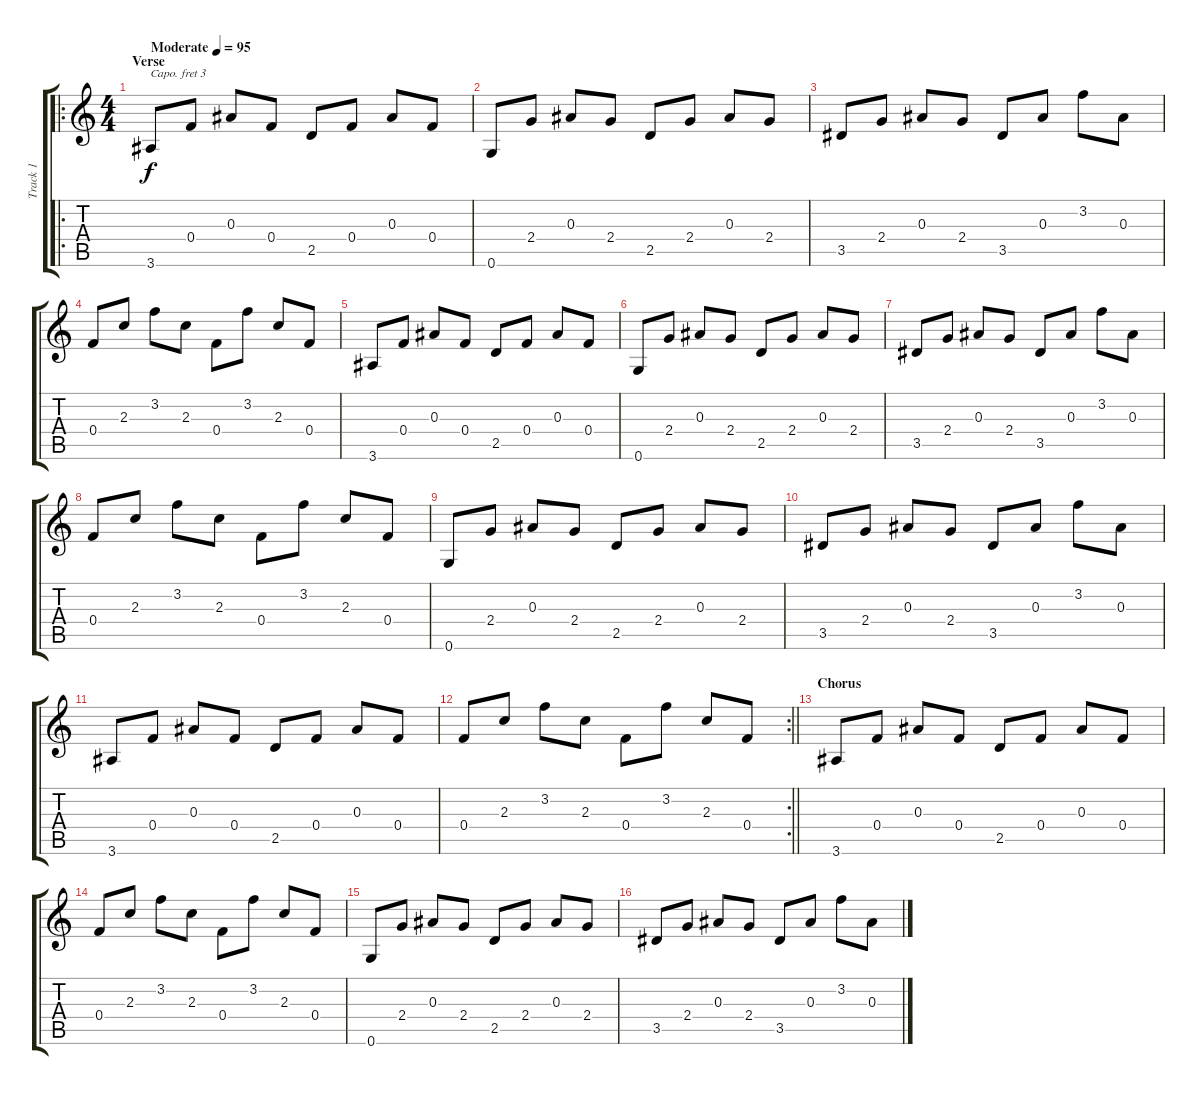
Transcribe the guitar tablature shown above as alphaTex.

\track ("Track 1" "Track 1") {instrument acousticguitarnylon}
\staff {score tabs}
\capo 3
\tuning (E4 B3 G3 D3 A2 E2) {hide}
\ro
\ts (4 4)
\section ("" "Verse")
\tempo (95 "Moderate")
\clef g2
\ks c
3.6.8{dy f instrument acousticguitarnylon} 0.4.8 0.3.8 0.4.8 2.5.8 0.4.8 0.3.8 0.4.8 |
0.6.8 2.4.8 0.3.8 2.4.8 2.5.8 2.4.8 0.3.8 2.4.8 |
3.5.8 2.4.8 0.3.8 2.4.8 3.5.8 0.3.8 3.2.8 0.3.8 |
0.4.8 2.3.8 3.2.8 2.3.8 0.4.8 3.2.8 2.3.8 0.4.8 |
3.6.8 0.4.8 0.3.8 0.4.8 2.5.8 0.4.8 0.3.8 0.4.8 |
0.6.8 2.4.8 0.3.8 2.4.8 2.5.8 2.4.8 0.3.8 2.4.8 |
3.5.8 2.4.8 0.3.8 2.4.8 3.5.8 0.3.8 3.2.8 0.3.8 |
0.4.8 2.3.8 3.2.8 2.3.8 0.4.8 3.2.8 2.3.8 0.4.8 |
0.6.8 2.4.8 0.3.8 2.4.8 2.5.8 2.4.8 0.3.8 2.4.8 |
3.5.8 2.4.8 0.3.8 2.4.8 3.5.8 0.3.8 3.2.8 0.3.8 |
3.6.8 0.4.8 0.3.8 0.4.8 2.5.8 0.4.8 0.3.8 0.4.8 |
\rc 2
\barLineRight lightlight
0.4.8 2.3.8 3.2.8 2.3.8 0.4.8 3.2.8 2.3.8 0.4.8 |
\section ("" "Chorus")
3.6.8 0.4.8 0.3.8 0.4.8 2.5.8 0.4.8 0.3.8 0.4.8 |
0.4.8 2.3.8 3.2.8 2.3.8 0.4.8 3.2.8 2.3.8 0.4.8 |
0.6.8 2.4.8 0.3.8 2.4.8 2.5.8 2.4.8 0.3.8 2.4.8 |
3.5.8 2.4.8 0.3.8 2.4.8 3.5.8 0.3.8 3.2.8 0.3.8
